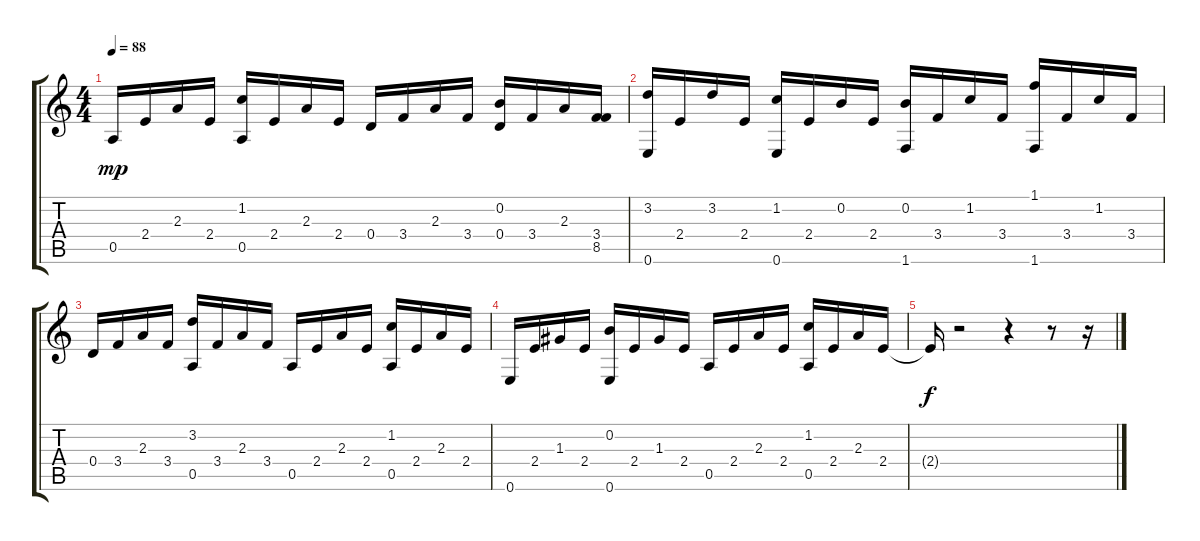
\track "" {instrument acousticguitarsteel}
\staff {score tabs}
\tuning (E4 B3 G3 D3 A2 E2) {hide}
\ts (4 4)
\tempo 88
\clef g2
\ks c
0.5.16{dy mp} 2.4.16 2.3.16 2.4.16 (1.2 0.5).16 2.4.16 2.3.16 2.4.16 0.4.16 3.4.16 2.3.16 3.4.16 (0.2 0.4).16 3.4.16 2.3.16 (3.4 8.5).16 |
(3.2 0.6).16 2.4.16 3.2.16 2.4.16 (1.2 0.6).16 2.4.16 0.2.16 2.4.16 (0.2 1.6).16 3.4.16 1.2.16 3.4.16 (1.1 1.6).16 3.4.16 1.2.16 3.4.16 |
0.4.16 3.4.16 2.3.16 3.4.16 (3.2 0.5).16 3.4.16 2.3.16 3.4.16 0.5.16 2.4.16 2.3.16 2.4.16 (1.2 0.5).16 2.4.16 2.3.16 2.4.16 |
0.6.16 2.4.16 1.3.16 2.4.16 (0.2 0.6).16 2.4.16 1.3.16 2.4.16 0.5.16 2.4.16 2.3.16 2.4.16 (1.2 0.5).16 2.4.16 2.3.16 2.4.16 |
2.4{t}.16{dy f} r.2 r.4 r.8 r.16
